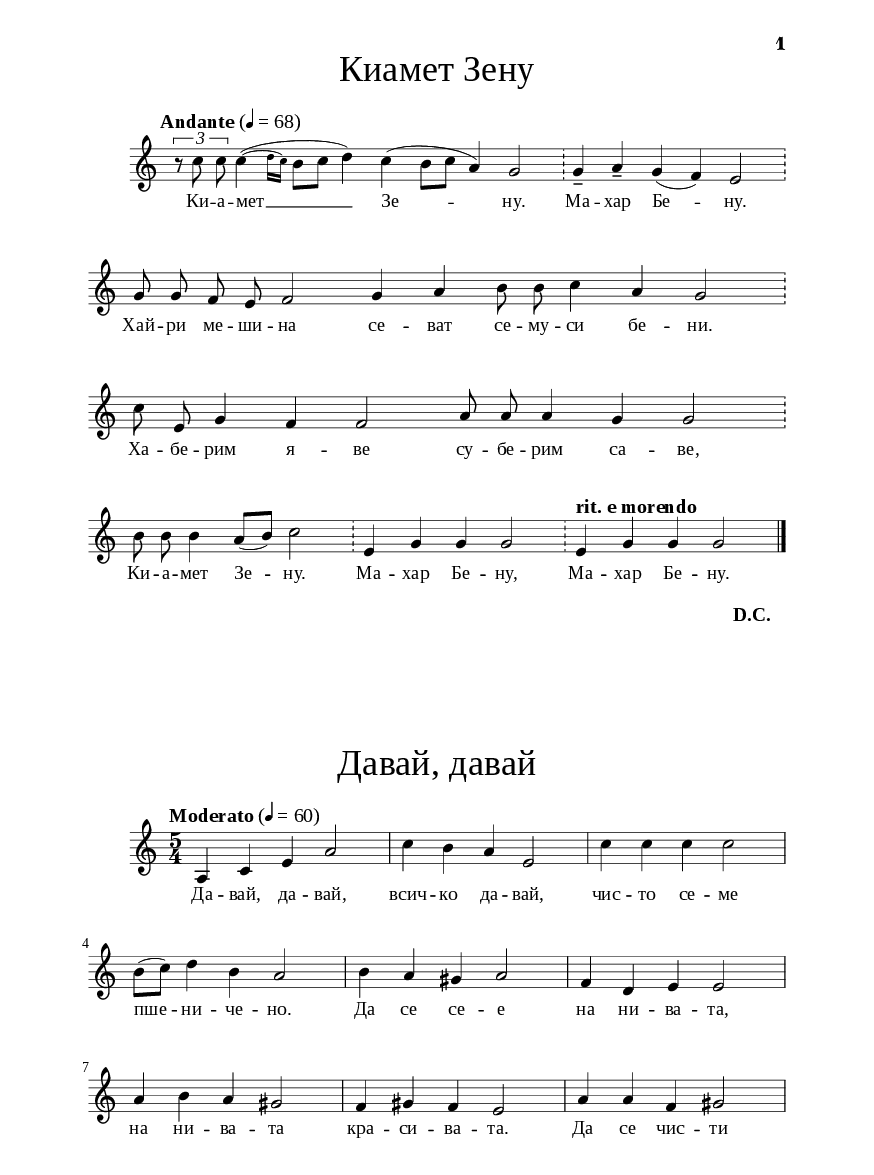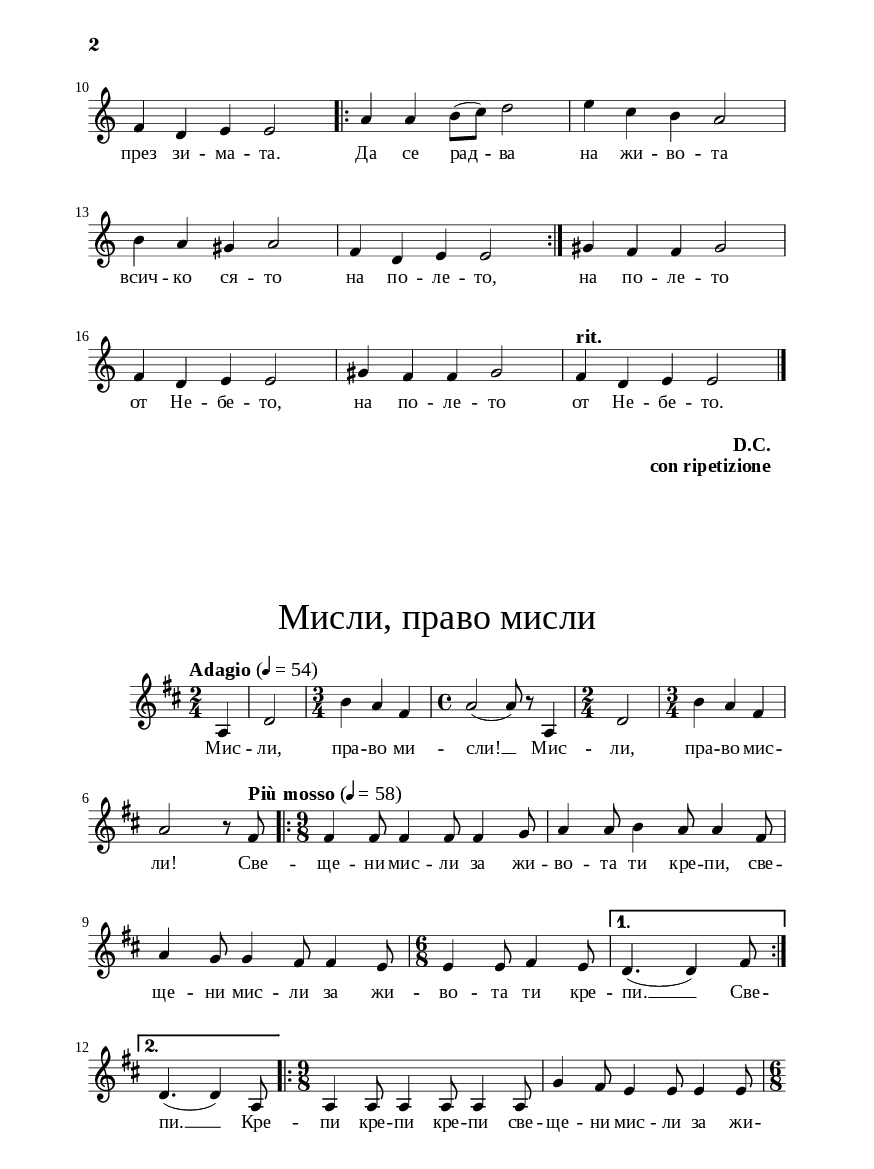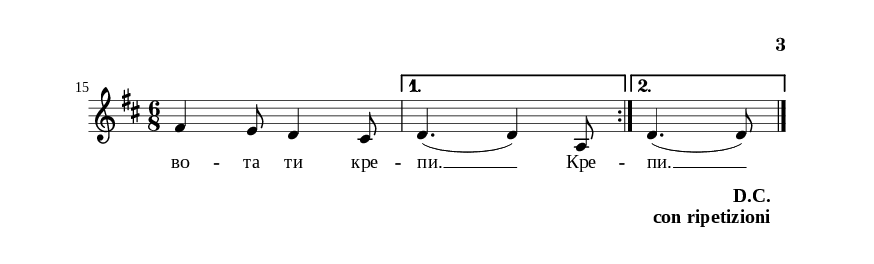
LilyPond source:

\version "2.24.4"

% include paper part and global functions
\include "include/globals.ily"

\bookpart {
  \label #'ref092_1
  \tocItem \markup "Киамет Зену"
  \include "include/bookpart-paper.ily"
  \paper {
      print-first-page-number = ##t
      bookpart-level-page-numbering = ##t
  print-page-number = ##t
      first-page-number = #75
}
\score {
    \include "include/score-layout.ily"

    \new Voice \absolute {
      \clef treble
      \key c \major
      \omit Score.TimeSignature
      \cadenzaOn % allows custom bar lines
      \tempoFunc "Andante" 4 "68"

      \autoBeamOff

      \tupletUp \tuplet 3/2 {r8 c'' c''8 }  c''4~ ( \slashedGrace { \stemDown d''16[c''16] \stemNeutral }  b'8[c''] d''4)  c''4 ( b'8 [c''] a'4 ) g'2 \bar"!"

      g'4 -- a' -- g' ( f' ) e'2 \bar"!" \break  g'8 g' f' e' f'2 g'4 a'4

      b'8 b' c''4 a' g'2 \bar"!" \break c''8 e' g'4 f' f'2  a'8 a' a'4 g' g'2 \bar"!" \break

      b'8 b' b'4 a'8 [( b' )] c''2 \bar"!" e'4 g' g' g'2 \bar"!" \tempo "rit. e morendo" e'4 g' g' g'2 \bar "|."

    }



    \addlyrics {
      Ки -- а -- мет __ Зе --  -- ну. Ма -- хар Бе  --  ну. Хай  --  ри ме  -- ши  --  на се  --
      ват се  -- му  -- си бе  -- ни. Ха -- бе -- рим я -- ве су  -- бе  -- рим са  -- ве,
      Ки -- а -- мет Зе --  -- ну. Ма -- хар Бе  --  ну, Ма -- хар Бе  --  ну.
    }

    \header {
      title = \titleFunc #'ref_desc_9 "Киамет Зену" "Kiamet Zenu"
    }

    \midi{}


  } % score
  \markup \dc-one "D.C."

  \markup \vspace #5

  \label #'ref092_2
  \tocItem \markup "Давай, давай"
  \include "include/bookpart-paper.ily"
  \score {
    \include "include/score-layout.ily"

    \new Voice \absolute  {
      \clef treble
      \key a \minor
      \time 5/4
      \tempoFunc "Moderato" 4 "60"

      a4 c' e' a'2 |c''4 b' a' e'2 | c''4 c'' c'' c''2 \break |

      b'8 ( c'' ) d''4 b' a'2 | b'4 a' gis' a'2 | f'4 d' e' e'2 \break |

      a'4 b' a' gis'2 | f'4 gis' f' e'2 | a'4 a' f' gis'2 \break |

      f'4 d' e' e'2  \bar ".|:"|

      a'4 a' b'8 ( c'' ) d''2 |  e''4 c'' b' a'2 \break | % 13

      b'4 a' gis' a'2 | f'4 d' e' e'2
      \bar ":|." | gis'4 f' f' gis'2 \break |

      f'4 d' e' e'2 | gis'4 f' f' gis'2 | \tempo "rit." f'4  d' e' e'2 | \bar "|."

    }



    \addlyrics {
      Да -- вай, да  -- вай, всич -- ко да -- вай,

      чис -- то се -- ме пше -- ни -- че -- но.

      Да се се -- е на ни -- ва -- та, на ни -- ва -- та кра -- си -- ва -- та.

      Да се чис -- ти през зи -- ма -- та.

      Да се рад -- ва на жи -- во -- та

      всич -- ко ся -- то на по -- ле -- то,

      на по -- ле -- то от Hе -- бе -- то,

      на по -- ле -- то от Hе -- бе -- то.

    }

    \header {
      title = \titleFunc #'ref_desc_8 "Давай, давай" "Davaj, davaj"
    }

    \midi{}

  } % score

  \markup \dc-two "D.C.""con ripetizione"

  \markup \vspace #5

  \label #'ref093
  \tocItem \markup "Мисли, право мисли"
  \include "include/bookpart-paper.ily"
  \score {
    \include "include/score-layout.ily"
    \new Voice \absolute  {
      \clef treble
      \key d \major
      \time 2/4
      \tempoFunc "Adagio" 4 "54"

      \partial 4
      \autoBeamOff

      a4 | d'2 | \time 3/4 b'4 a' fis' | \time 4/4 a'2 ( a'8 ) r8 a4 | \time 2/4 d'2 | \time 3/4 b'4 a'4 fis'4 \break

      a'2 r8

      \tempoFunc "Più mosso" 4 "58"
      fis'8 | \repeat volta 2 {
        \time 9/8 fis'4 fis'8 fis'4 fis'8 fis'4 g'8 | a'4 a'8 b'4 a'8 a'4 fis'8 | \break

        a'4 g'8 g'4 fis'8 fis'4 e'8 | \time 6/8 e'4 e'8 fis'4 e'8 |
      } \alternative {
        {d'4. (d'4 ) fis'8 \break}
        {d'4. (d'4) a8 }
      } \repeat volta 2 {
        \time 9/8 a4 a8 a4 a8 a4 a8 | g'4 fis'8 e'4 e'8 e'4 e'8 | \break

        \time 6/8  fis'4 e'8 d'4 cis'8 |
      } \alternative { { d'4. ( d'4 ) a8 } { d'4. ( d'8 ) } } \bar "|."

    }

    \addlyrics {
      Мис -- ли, пра -- во ми -- сли! __  Мис -- ли, пра -- во мис -- ли!

      Све -- ще -- ни мис -- ли за жи -- во -- та ти кре -- пи, све -- ще -- ни мис -- ли за жи -- во -- та ти кре -- пи. __ Све -- пи. __  Кре -- пи кре -- пи

      кре -- пи све -- ще -- ни мис -- ли за жи -- во -- та ти кре -- пи. __  Кре -- пи. __
    }

    \header {
      title = \titleFunc #'ref_desc_10 "Мисли, право мисли" "Misli, pravo misli"
    }

    \midi{}

  } % score

  \markup \dc-two "D.C.""con ripetizioni"

} % bookpart
